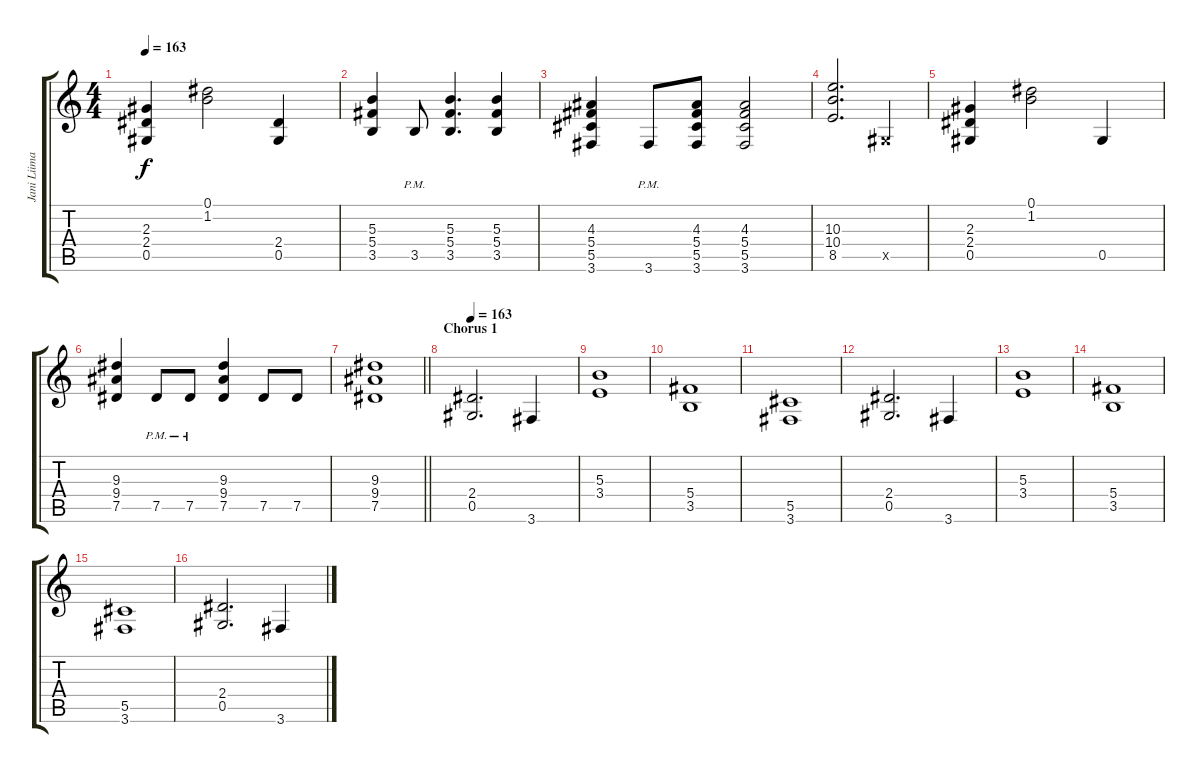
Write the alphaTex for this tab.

\track ("Jani Liimatainen 2" "Jani Liima") {mute instrument distortionguitar}
\staff {score tabs}
\tuning (Eb4 Bb3 Gb3 Db3 Ab2 Eb2) {hide}
\ts (4 4)
\tempo 163
\clef g2
\ks c
(2.3 2.4 0.5).4{dy f} (0.1 1.2).2 (2.4 0.5).4 |
(5.3 5.4 3.5).4 3.5{pm}.8 (5.3 5.4 3.5).4{d} (5.3 5.4 3.5).4 |
(4.3 5.4 5.5 3.6).4 3.6{pm}.8 (4.3 5.4 5.5 3.6).8 (4.3 5.4 5.5 3.6).2 |
(10.3 10.4 8.5).2{d} 0.5{x}.4 |
(2.3 2.4 0.5).4 (0.1 1.2).2 0.5.4 |
(9.3 9.4 7.5).4 7.5{pm}.8 7.5{pm}.8 (9.3 9.4 7.5).4 7.5.8 7.5.8 |
\barLineRight lightlight
(9.3 9.4 7.5).1 |
\section ("" "Chorus 1")
\tempo 163
(2.4 0.5).2{d} 3.6.4 |
(5.3 3.4).1 |
(5.4 3.5).1 |
(5.5 3.6).1 |
(2.4 0.5).2{d} 3.6.4 |
(5.3 3.4).1 |
(5.4 3.5).1 |
(5.5 3.6).1 |
(2.4 0.5).2{d} 3.6.4
